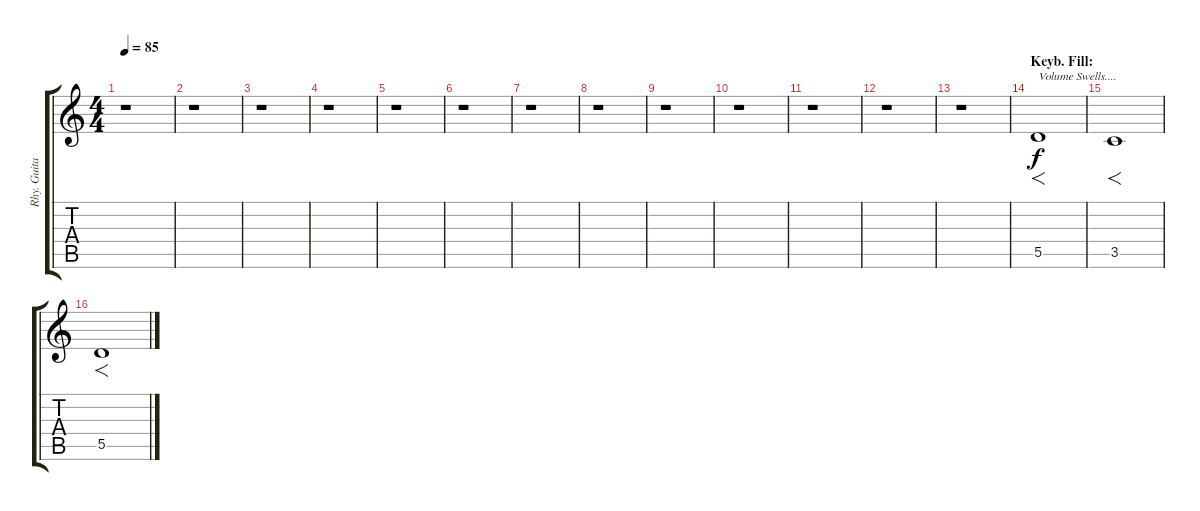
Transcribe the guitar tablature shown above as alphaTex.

\track ("Rhy. Guitar 2" "Rhy. Guita") {instrument overdrivenguitar}
\staff {score tabs}
\tuning (E4 B3 G3 D3 A2 D2) {hide}
\ts (4 4)
\tempo 85
\clef g2
\ks c
r.1{dy f} |
r.1 |
r.1 |
r.1 |
r.1 |
r.1 |
r.1 |
r.1 |
r.1 |
r.1 |
r.1 |
r.1 |
r.1 |
\section ("" "Keyb. Fill:")
5.5.1{f txt "Volume Swells...."} |
3.5.1{f} |
5.5.1{f}
